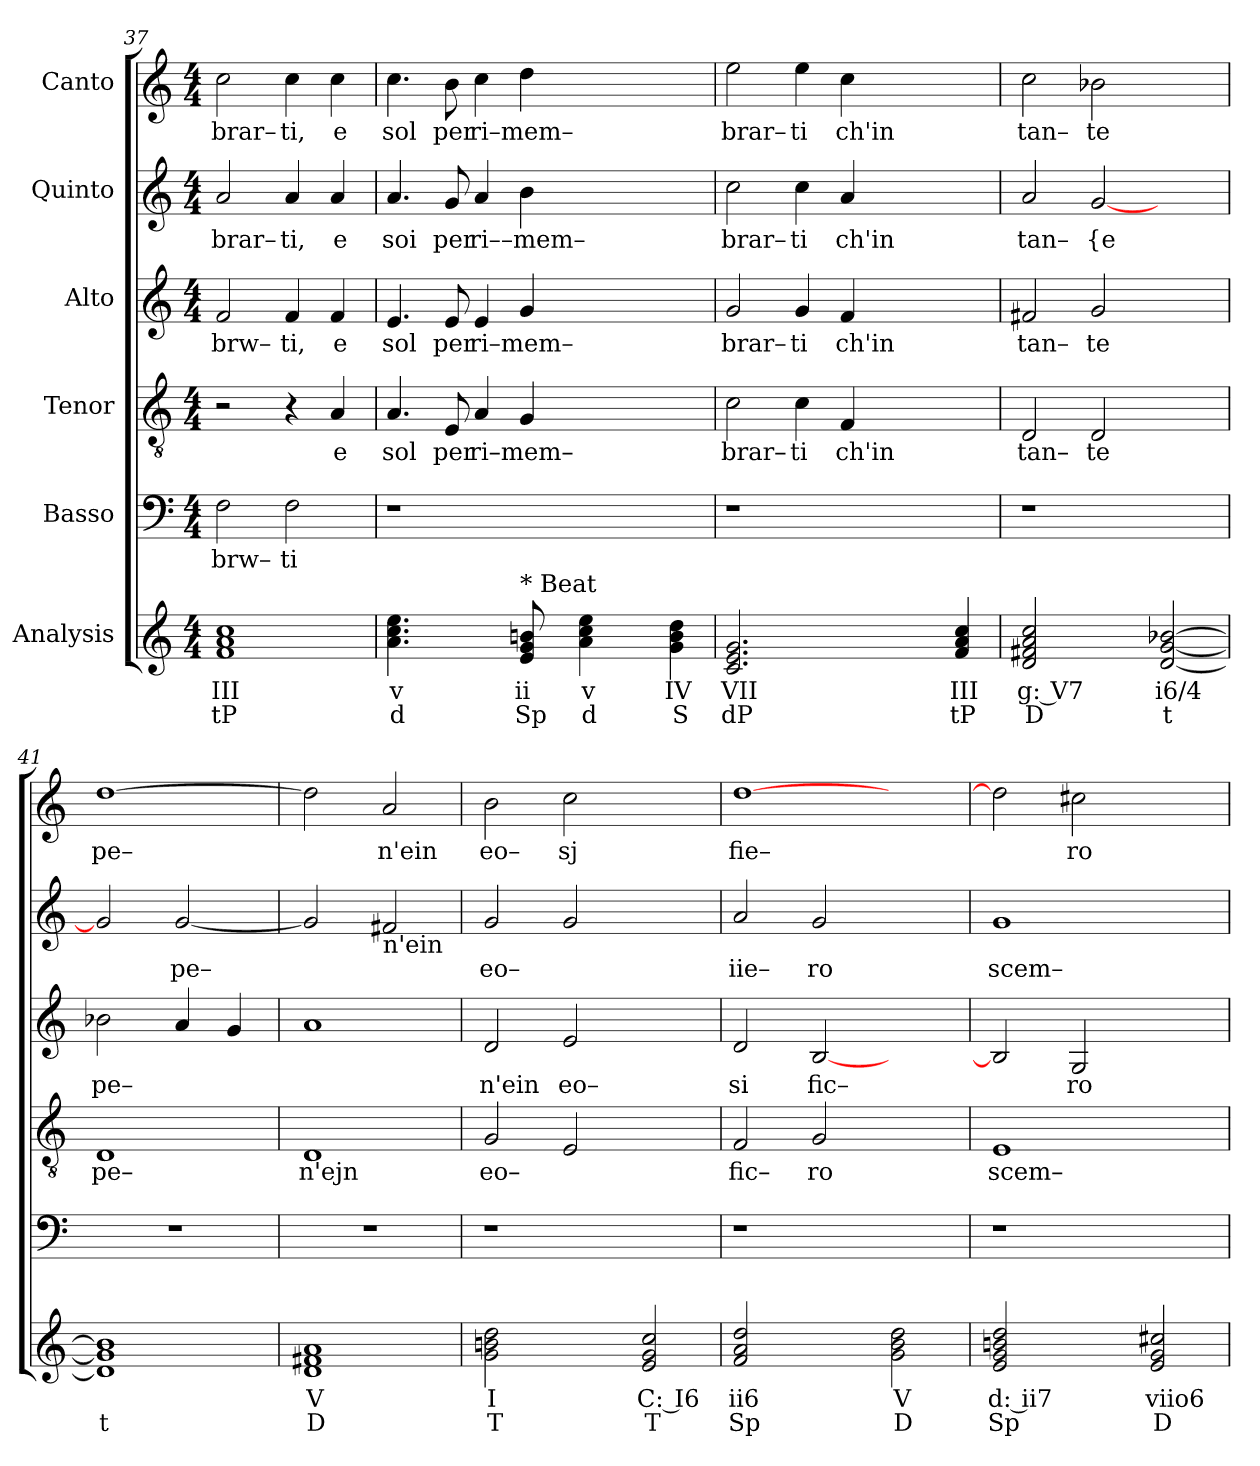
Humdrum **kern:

**kern	**text	**text	**kern	**text	**kern	**text	**kern	**text	**kern	**text	**kern	**text
*part6	*part6	*part6	*part5	*part5	*part4	*part4	*part3	*part3	*part2	*part2	*part1	*part1
*staff6	*staff6	*staff6	*staff5	*staff5	*staff4	*staff4	*staff3	*staff3	*staff2	*staff2	*staff1	*staff1
*I"Analysis	*	*	*I"Basso	*	*I"Tenor	*	*I"Alto	*	*I"Quinto	*	*I"Canto	*
*	*	*	*clefF4	*	*clefGv2	*	*clefG2	*	*clefG2	*	*clefG2	*
*k[]	*	*	*k[]	*	*k[]	*	*k[]	*	*k[]	*	*k[]	*
*M4/4	*	*	*M4/4	*	*M4/4	*	*M4/4	*	*M4/4	*	*M4/4	*
=37	=37	=37	=37	=37	=37	=37	=37	=37	=37	=37	=37	=37
!	!	!	!	!LO:LY:b	!	!	!	!	!	!	!	!
!	!	!	!	!	!	!	!	!LO:LY:b	!	!	!	!
!	!	!	!	!	!	!	!	!	!	!LO:LY:b	!	!
!	!	!	!	!	!	!	!	!	!	!	!	!LO:LY:b
1f 1a 1cc	III	tP	2F\	brw–	2r	.	2f/	brw–	2a/	brar–	2cc\	brar–
!	!	!	!	!LO:LY:b	!	!	!	!	!	!	!	!
!	!	!	!	!	!	!	!	!LO:LY:b	!	!	!	!
!	!	!	!	!	!	!	!	!	!	!LO:LY:b	!	!
!	!	!	!	!	!	!	!	!	!	!	!	!LO:LY:b
.	.	.	2F\	ti	4r	.	4f/	ti,	4a/	ti,	4cc\	ti,
!	!	!	!	!	!	!LO:LY:b	!	!	!	!	!	!
!	!	!	!	!	!	!	!	!LO:LY:b	!	!	!	!
!	!	!	!	!	!	!	!	!	!	!LO:LY:b	!	!
!	!	!	!	!	!	!	!	!	!	!	!	!LO:LY:b
.	.	.	.	.	4A/	e	4f/	e	4a/	e	4cc\	e
=38	=38	=38	=38	=38	=38	=38	=38	=38	=38	=38	=38	=38
!	!	!	!	!	!	!LO:LY:b	!	!	!	!	!	!
!	!	!	!	!	!	!	!	!LO:LY:b	!	!	!	!
!	!	!	!	!	!	!	!	!	!	!LO:LY:b	!	!
!	!	!	!	!	!	!	!	!	!	!	!	!LO:LY:b
4.a 4.cc 4.ee	v	d	1r	.	4.A/	sol	4.e/	sol	4.a/	soi	4.cc\	sol
!	!	!	!	!	!	!LO:LY:b	!	!	!	!	!	!
!	!	!	!	!	!	!	!	!LO:LY:b	!	!	!	!
!	!	!	!	!	!	!	!	!	!	!LO:LY:b	!	!
!	!	!	!	!	!	!	!	!	!	!	!	!LO:LY:b
4.ryy	.	.	.	.	8E/	per	8e/	per	8g/	per	8b\	per
!	!	!	!	!	!	!LO:LY:b	!	!	!	!	!	!
!	!	!	!	!	!	!	!	!LO:LY:b	!	!	!	!
!	!	!	!	!	!	!	!	!	!	!LO:LY:b	!	!
!	!	!	!	!	!	!	!	!	!	!	!	!LO:LY:b
.	.	.	.	.	4A/	ri–mem–	4e/	ri–mem–	4a/	ri––mem–	4cc\	ri–mem–
!LO:TX:a:t=* Beat	!	!	!	!	!	!	!	!	!	!	!	!
8e 8g 8bn	ii	Sp	.	.	4G/	.	4g/	.	4b\	.	4dd\	.
8ryy	.	.	.	.	.	.	.	.	.	.	.	.
4a 4cc 4ee	v	d	2.ryy	.	2.ryy	.	2.ryy	.	2.ryy	.	2.ryy	.
4ryy	.	.	.	.	.	.	.	.	.	.	.	.
4g 4b 4dd	IV	S	.	.	.	.	.	.	.	.	.	.
=39	=39	=39	=39	=39	=39	=39	=39	=39	=39	=39	=39	=39
!	!	!	!	!	!	!LO:LY:b	!	!	!	!	!	!
!	!	!	!	!	!	!	!	!LO:LY:b	!	!	!	!
!	!	!	!	!	!	!	!	!	!	!LO:LY:b	!	!
!	!	!	!	!	!	!	!	!	!	!	!	!LO:LY:b
2.c 2.e 2.g	VII	dP	1r	.	2c\	brar–	2g/	brar–	2cc\	brar–	2ee\	brar–
!	!	!	!	!	!	!LO:LY:b	!	!	!	!	!	!
!	!	!	!	!	!	!	!	!LO:LY:b	!	!	!	!
!	!	!	!	!	!	!	!	!	!	!LO:LY:b	!	!
!	!	!	!	!	!	!	!	!	!	!	!	!LO:LY:b
.	.	.	.	.	4c\	ti	4g/	ti	4cc\	ti	4ee\	ti
!	!	!	!	!	!	!LO:LY:b	!	!	!	!	!	!
!	!	!	!	!	!	!	!	!LO:LY:b	!	!	!	!
!	!	!	!	!	!	!	!	!	!	!LO:LY:b	!	!
!	!	!	!	!	!	!	!	!	!	!	!	!LO:LY:b
2.ryy	.	.	.	.	4F/	ch'in	4f/	ch'in	4a/	ch'in	4cc\	ch'in
.	.	.	2.ryy	.	2.ryy	.	2.ryy	.	2.ryy	.	2.ryy	.
4f 4a 4cc	III	tP	.	.	.	.	.	.	.	.	.	.
=40	=40	=40	=40	=40	=40	=40	=40	=40	=40	=40	=40	=40
!	!	!	!	!	!	!LO:LY:b	!	!	!	!	!	!
!	!	!	!	!	!	!	!	!LO:LY:b	!	!	!	!
!	!	!	!	!	!	!	!	!	!	!LO:LY:b	!	!
!	!	!	!	!	!	!	!	!	!	!	!	!LO:LY:b
2d 2f#X 2a 2cc	g: V7	D	1r	.	2D/	tan–	2f#X/	tan–	2a/	tan–	2cc\	tan–
!	!	!	!	!	!	!LO:LY:b	!	!	!	!	!	!
!	!	!	!	!	!	!	!	!LO:LY:b	!	!	!	!
!	!	!	!	!	!	!	!	!	!	!LO:LY:b	!	!
!	!	!	!	!	!	!	!	!	!	!	!	!LO:LY:b
2ryy	.	.	.	.	2D/	te	2g/	te	[2g/	{e	2b-X\	te
[2d [2g [2b-X	i6/4	t	2ryy	.	2ryy	.	2ryy	.	2ryy	.	2ryy	.
=41	=41	=41	=41	=41	=41	=41	=41	=41	=41	=41	=41	=41
!	!	!	!	!	!	!LO:LY:b	!	!	!	!	!	!
!	!	!	!	!	!	!	!	!LO:LY:b	!	!	!	!
!	!	!	!	!	!	!	!	!	!	!	!	!LO:LY:b
1d] 1g] 1b-]	.	t	1r	.	1D	pe–	2b-X\	pe–	2g/]	.	[1dd	pe–
!	!	!	!	!	!	!	!	!	!	!LO:LY:b	!	!
.	.	.	.	.	.	.	4a/	.	[2g/	pe–	.	.
.	.	.	.	.	.	.	4g/	.	.	.	.	.
=42	=42	=42	=42	=42	=42	=42	=42	=42	=42	=42	=42	=42
!	!	!	!	!	!	!LO:LY:b	!	!	!	!	!	!
1d 1f#X 1a	V	D	1r	.	1D	n'ejn	1a	.	2g/]	.	2dd\]	.
!	!	!	!	!	!	!	!	!	!LO:TX:b:t=n'ein	!	!	!
!	!	!	!	!	!	!	!	!	!	!	!	!LO:LY:b
.	.	.	.	.	.	.	.	.	2f#X/	.	2a/	n'ein
=43	=43	=43	=43	=43	=43	=43	=43	=43	=43	=43	=43	=43
!	!	!	!	!	!	!LO:LY:b	!	!	!	!	!	!
!	!	!	!	!	!	!	!	!LO:LY:b	!	!	!	!
!	!	!	!	!	!	!	!	!	!	!LO:LY:b	!	!
!	!	!	!	!	!	!	!	!	!	!	!	!LO:LY:b
2g 2bn 2dd	I	T	1r	.	2G/	eo–	2d/	n'ein	2g/	eo–	2b\	eo–
!	!	!	!	!	!	!	!	!LO:LY:b	!	!	!	!
!	!	!	!	!	!	!	!	!	!	!	!	!LO:LY:b
2ryy	.	.	.	.	2E/	.	2e/	eo–	2g/	.	2cc\	sj
2e 2g 2cc	C: I6	T	2ryy	.	2ryy	.	2ryy	.	2ryy	.	2ryy	.
=44	=44	=44	=44	=44	=44	=44	=44	=44	=44	=44	=44	=44
!	!	!	!	!	!	!LO:LY:b	!	!	!	!	!	!
!	!	!	!	!	!	!	!	!LO:LY:b	!	!	!	!
!	!	!	!	!	!	!	!	!	!	!LO:LY:b	!	!
!	!	!	!	!	!	!	!	!	!	!	!	!LO:LY:b
2f 2a 2dd	ii6	Sp	1r	.	2F/	fic–	2d/	si	2a/	iie–	[1dd	fie–
!	!	!	!	!	!	!LO:LY:b	!	!	!	!	!	!
!	!	!	!	!	!	!	!	!LO:LY:b	!	!	!	!
!	!	!	!	!	!	!	!	!	!	!LO:LY:b	!	!
2ryy	.	.	.	.	2G/	ro	[2B/	fic–	2g/	ro	.	.
2g 2b 2dd	V	D	2ryy	.	2ryy	.	2ryy	.	2ryy	.	2ryy	.
=45	=45	=45	=45	=45	=45	=45	=45	=45	=45	=45	=45	=45
!	!	!	!	!	!	!LO:LY:b	!	!	!	!	!	!
!	!	!	!	!	!	!	!	!	!	!LO:LY:b	!	!
2e 2g 2bn 2dd	d: ii7	Sp	1r	.	1E	scem–	2B/]	.	1g	scem–	2dd\]	.
!	!	!	!	!	!	!	!	!LO:LY:b	!	!	!	!
!	!	!	!	!	!	!	!	!	!	!	!	!LO:LY:b
2ryy	.	.	.	.	.	.	2G/	ro	.	.	2cc#X\	ro
2e 2g 2cc#X	viio6	D	2ryy	.	2ryy	.	2ryy	.	2ryy	.	2ryy	.
=	=	=	=	=	=	=	=	=	=	=	=	=
*-	*-	*-	*-	*-	*-	*-	*-	*-	*-	*-	*-	*-
